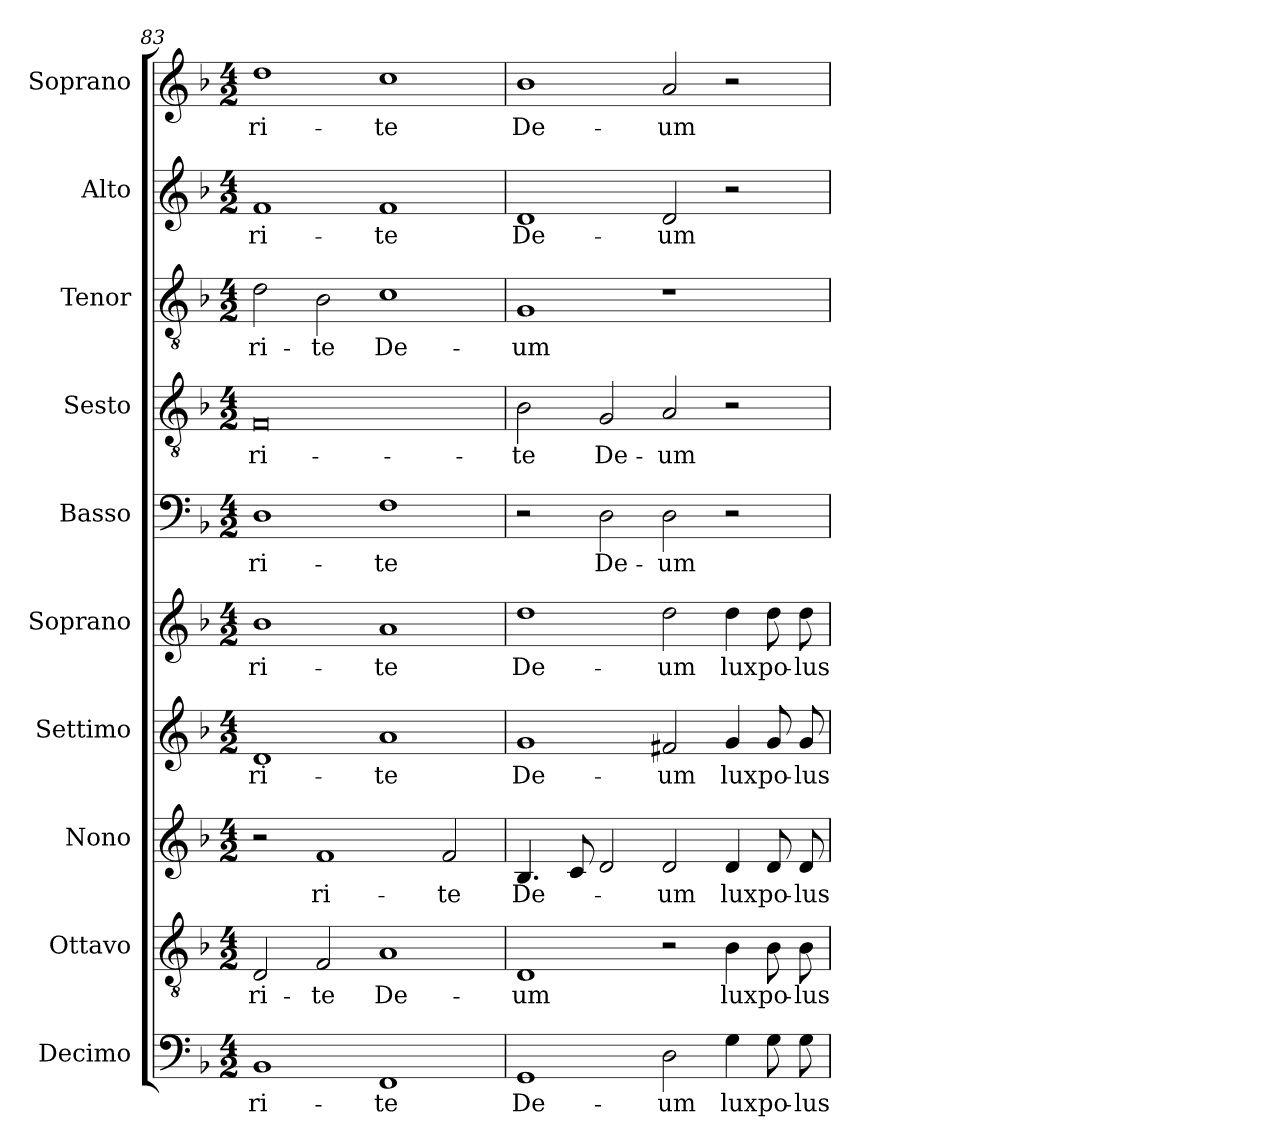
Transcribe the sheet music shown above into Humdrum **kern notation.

**kern	**text	**kern	**text	**kern	**text	**kern	**text	**kern	**text	**kern	**text	**kern	**text	**kern	**text	**kern	**text	**kern	**text
*part10	*part10	*part9	*part9	*part8	*part8	*part7	*part7	*part6	*part6	*part5	*part5	*part4	*part4	*part3	*part3	*part2	*part2	*part1	*part1
*staff10	*staff10	*staff9	*staff9	*staff8	*staff8	*staff7	*staff7	*staff6	*staff6	*staff5	*staff5	*staff4	*staff4	*staff3	*staff3	*staff2	*staff2	*staff1	*staff1
*I"Decimo	*	*I"Ottavo	*	*I"Nono	*	*I"Settimo	*	*I"Soprano	*	*I"Basso	*	*I"Sesto	*	*I"Tenor	*	*I"Alto	*	*I"Soprano	*
*I'Dc.	*	*I'Ot.	*	*I'N.	*	*I'St.	*	*I'S.	*	*I'B.	*	*I'Ss.	*	*I'T.	*	*I'A.	*	*I'S.	*
*clefF4	*	*clefGv2	*	*clefG2	*	*clefG2	*	*clefG2	*	*clefF4	*	*clefGv2	*	*clefGv2	*	*clefG2	*	*clefG2	*
*	*	*ITrd7c12	*	*	*	*	*	*	*	*	*	*ITrd7c12	*	*ITrd7c12	*	*	*	*	*
*k[b-]	*	*k[b-]	*	*k[b-]	*	*k[b-]	*	*k[b-]	*	*k[b-]	*	*k[b-]	*	*k[b-]	*	*k[b-]	*	*k[b-]	*
*F:	*	*F:	*	*F:	*	*F:	*	*F:	*	*F:	*	*F:	*	*F:	*	*F:	*	*F:	*
*M4/2	*	*M4/2	*	*M4/2	*	*M4/2	*	*M4/2	*	*M4/2	*	*M4/2	*	*M4/2	*	*M4/2	*	*M4/2	*
=83	=83	=83	=83	=83	=83	=83	=83	=83	=83	=83	=83	=83	=83	=83	=83	=83	=83	=83	=83
!	!LO:LY:b:color=#000000	!	!	!	!	!	!	!	!	!	!	!	!	!	!	!	!	!	!
!	!	!	!LO:LY:b:color=#000000	!	!	!	!	!	!	!	!	!	!	!	!	!	!	!	!
!	!	!	!	!	!	!	!LO:LY:b:color=#000000	!	!	!	!	!	!	!	!	!	!	!	!
!	!	!	!	!	!	!	!	!	!LO:LY:b:color=#000000	!	!	!	!	!	!	!	!	!	!
!	!	!	!	!	!	!	!	!	!	!	!LO:LY:b:color=#000000	!	!	!	!	!	!	!	!
!	!	!	!	!	!	!	!	!	!	!	!	!	!LO:LY:b:color=#000000	!	!	!	!	!	!
!	!	!	!	!	!	!	!	!	!	!	!	!	!	!	!LO:LY:b:color=#000000	!	!	!	!
!	!	!	!	!	!	!	!	!	!	!	!	!	!	!	!	!	!LO:LY:b:color=#000000	!	!
!	!	!	!	!	!	!	!	!	!	!	!	!	!	!	!	!	!	!	!LO:LY:b:color=#000000
1BB-i	ri-	2DDi/	ri-	2r	.	1di	ri-	1b-i	ri-	1Di	ri-	0FFi	ri-	2Di\	ri-	1fi	ri-	1ddi	ri-
!	!	!	!LO:LY:b:color=#000000	!	!	!	!	!	!	!	!	!	!	!	!	!	!	!	!
!	!	!	!	!	!LO:LY:b:color=#000000	!	!	!	!	!	!	!	!	!	!	!	!	!	!
!	!	!	!	!	!	!	!	!	!	!	!	!	!	!	!LO:LY:b:color=#000000	!	!	!	!
.	.	2FFi/	-te	1fi	ri-	.	.	.	.	.	.	.	.	2BB-i\	-te	.	.	.	.
!	!LO:LY:b:color=#000000	!	!	!	!	!	!	!	!	!	!	!	!	!	!	!	!	!	!
!	!	!	!LO:LY:b:color=#000000	!	!	!	!	!	!	!	!	!	!	!	!	!	!	!	!
!	!	!	!	!	!	!	!LO:LY:b:color=#000000	!	!	!	!	!	!	!	!	!	!	!	!
!	!	!	!	!	!	!	!	!	!LO:LY:b:color=#000000	!	!	!	!	!	!	!	!	!	!
!	!	!	!	!	!	!	!	!	!	!	!LO:LY:b:color=#000000	!	!	!	!	!	!	!	!
!	!	!	!	!	!	!	!	!	!	!	!	!	!	!	!LO:LY:b:color=#000000	!	!	!	!
!	!	!	!	!	!	!	!	!	!	!	!	!	!	!	!	!	!LO:LY:b:color=#000000	!	!
!	!	!	!	!	!	!	!	!	!	!	!	!	!	!	!	!	!	!	!LO:LY:b:color=#000000
1FFi	-te	1AAi	De-	.	.	1ai	-te	1ai	-te	1Fi	-te	.	.	1Ci	De-	1fi	-te	1cci	-te
!	!	!	!	!	!LO:LY:b:color=#000000	!	!	!	!	!	!	!	!	!	!	!	!	!	!
.	.	.	.	2fi/	-te	.	.	.	.	.	.	.	.	.	.	.	.	.	.
!!LO:LB:g=z
=84	=84	=84	=84	=84	=84	=84	=84	=84	=84	=84	=84	=84	=84	=84	=84	=84	=84	=84	=84
!	!LO:LY:b:color=#000000	!	!	!	!	!	!	!	!	!	!	!	!	!	!	!	!	!	!
!	!	!	!LO:LY:b:color=#000000	!	!	!	!	!	!	!	!	!	!	!	!	!	!	!	!
!	!	!	!	!	!LO:LY:b:color=#000000	!	!	!	!	!	!	!	!	!	!	!	!	!	!
!	!	!	!	!	!	!	!LO:LY:b:color=#000000	!	!	!	!	!	!	!	!	!	!	!	!
!	!	!	!	!	!	!	!	!	!LO:LY:b:color=#000000	!	!	!	!	!	!	!	!	!	!
!	!	!	!	!	!	!	!	!	!	!	!	!	!LO:LY:b:color=#000000	!	!	!	!	!	!
!	!	!	!	!	!	!	!	!	!	!	!	!	!	!	!LO:LY:b:color=#000000	!	!	!	!
!	!	!	!	!	!	!	!	!	!	!	!	!	!	!	!	!	!LO:LY:b:color=#000000	!	!
!	!	!	!	!	!	!	!	!	!	!	!	!	!	!	!	!	!	!	!LO:LY:b:color=#000000
1GGi	De-	1DDi	-um	4.B-i/	De-	1gi	De-	1ddi	De-	2r	.	2BB-i\	-te	1GGi	-um	1di	De-	1b-i	De-
.	.	.	.	8ci/	.	.	.	.	.	.	.	.	.	.	.	.	.	.	.
!	!	!	!	!	!	!	!	!	!	!	!LO:LY:b:color=#000000	!	!	!	!	!	!	!	!
!	!	!	!	!	!	!	!	!	!	!	!	!	!LO:LY:b:color=#000000	!	!	!	!	!	!
.	.	.	.	2di/	.	.	.	.	.	2Di\	De-	2GGi/	De-	.	.	.	.	.	.
!	!LO:LY:b:color=#000000	!	!	!	!	!	!	!	!	!	!	!	!	!	!	!	!	!	!
!	!	!	!	!	!LO:LY:b:color=#000000	!	!	!	!	!	!	!	!	!	!	!	!	!	!
!	!	!	!	!	!	!	!LO:LY:b:color=#000000	!	!	!	!	!	!	!	!	!	!	!	!
!	!	!	!	!	!	!	!	!	!LO:LY:b:color=#000000	!	!	!	!	!	!	!	!	!	!
!	!	!	!	!	!	!	!	!	!	!	!LO:LY:b:color=#000000	!	!	!	!	!	!	!	!
!	!	!	!	!	!	!	!	!	!	!	!	!	!LO:LY:b:color=#000000	!	!	!	!	!	!
!	!	!	!	!	!	!	!	!	!	!	!	!	!	!	!	!	!LO:LY:b:color=#000000	!	!
!	!	!	!	!	!	!	!	!	!	!	!	!	!	!	!	!	!	!	!LO:LY:b:color=#000000
2Di\	-um	2r	.	2di/	-um	2f#Xi/	-um	2ddi\	-um	2Di\	-um	2AAi/	-um	1r	.	2di/	-um	2ai/	-um
!	!LO:LY:b:color=#000000	!	!	!	!	!	!	!	!	!	!	!	!	!	!	!	!	!	!
!	!	!	!LO:LY:b:color=#000000	!	!	!	!	!	!	!	!	!	!	!	!	!	!	!	!
!	!	!	!	!	!LO:LY:b:color=#000000	!	!	!	!	!	!	!	!	!	!	!	!	!	!
!	!	!	!	!	!	!	!LO:LY:b:color=#000000	!	!	!	!	!	!	!	!	!	!	!	!
!	!	!	!	!	!	!	!	!	!LO:LY:b:color=#000000	!	!	!	!	!	!	!	!	!	!
4Gi\	lux	4BB-i\	lux	4di/	lux	4gi/	lux	4ddi\	lux	2r	.	2r	.	.	.	2r	.	2r	.
!	!LO:LY:b:color=#000000	!	!	!	!	!	!	!	!	!	!	!	!	!	!	!	!	!	!
!	!	!	!LO:LY:b:color=#000000	!	!	!	!	!	!	!	!	!	!	!	!	!	!	!	!
!	!	!	!	!	!LO:LY:b:color=#000000	!	!	!	!	!	!	!	!	!	!	!	!	!	!
!	!	!	!	!	!	!	!LO:LY:b:color=#000000	!	!	!	!	!	!	!	!	!	!	!	!
!	!	!	!	!	!	!	!	!	!LO:LY:b:color=#000000	!	!	!	!	!	!	!	!	!	!
8Gi\	po-	8BB-i\	po-	8di/	po-	8gi/	po-	8ddi\	po-	.	.	.	.	.	.	.	.	.	.
!	!LO:LY:b:color=#000000	!	!	!	!	!	!	!	!	!	!	!	!	!	!	!	!	!	!
!	!	!	!LO:LY:b:color=#000000	!	!	!	!	!	!	!	!	!	!	!	!	!	!	!	!
!	!	!	!	!	!LO:LY:b:color=#000000	!	!	!	!	!	!	!	!	!	!	!	!	!	!
!	!	!	!	!	!	!	!LO:LY:b:color=#000000	!	!	!	!	!	!	!	!	!	!	!	!
!	!	!	!	!	!	!	!	!	!LO:LY:b:color=#000000	!	!	!	!	!	!	!	!	!	!
8Gi\	-lus	8BB-i\	-lus	8di/	-lus	8gi/	-lus	8ddi\	-lus	.	.	.	.	.	.	.	.	.	.
=	=	=	=	=	=	=	=	=	=	=	=	=	=	=	=	=	=	=	=
*-	*-	*-	*-	*-	*-	*-	*-	*-	*-	*-	*-	*-	*-	*-	*-	*-	*-	*-	*-
